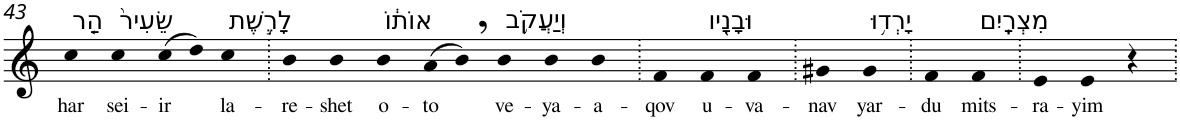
**kern	**text
*part1	*part1
*staff1	*staff1
*I"Piano	*
*I'Pno	*
!!LO:PB:g=z
*clefG2	*
*k[]	*
=43	=43
!LO:TX:a:t=הַ֤ר	!
!	!LO:LY:b
4cc	har
!LO:TX:a:t=שֵׂעִיר֙	!
!	!LO:LY:b
4cc	sei-
!	!LO:LY:b
(>8cc	-ir
8dd)	.
!LO:TX:a:t=לָרֶ֣שֶׁת	!
!	!LO:LY:b
4cc	la-
=44.	=44.
!	!LO:LY:b
4b	-re-
!	!LO:LY:b
4b	-shet
!LO:TX:a:t=אוֹת֔וֹ	!
!	!LO:LY:b
4b	o-
!	!LO:LY:b
(>8a	-to
8b,)	.
!LO:TX:a:t=וְיַעֲקֹ֥ב	!
!	!LO:LY:b
4b	ve-
!	!LO:LY:b
4b	-ya-
!	!LO:LY:b
4b	-a-
=45.	=45.
!	!LO:LY:b
4f	-qov
!LO:TX:a:t=וּבָנָ֖יו	!
!	!LO:LY:b
4f	u-
!	!LO:LY:b
4f	-va-
=46.	=46.
!	!LO:LY:b
4g#X	-nav
!LO:TX:a:t=יָרְד֥וּ	!
!	!LO:LY:b
4g#	yar-
=47.	=47.
!	!LO:LY:b
4f	-du
!LO:TX:a:t=מִצְרָֽיִם	!
!	!LO:LY:b
4f	mits-
=48.	=48.
!	!LO:LY:b
4e	-ra-
!	!LO:LY:b
4e	-yim
4r	.
=.	=.
*-	*-
